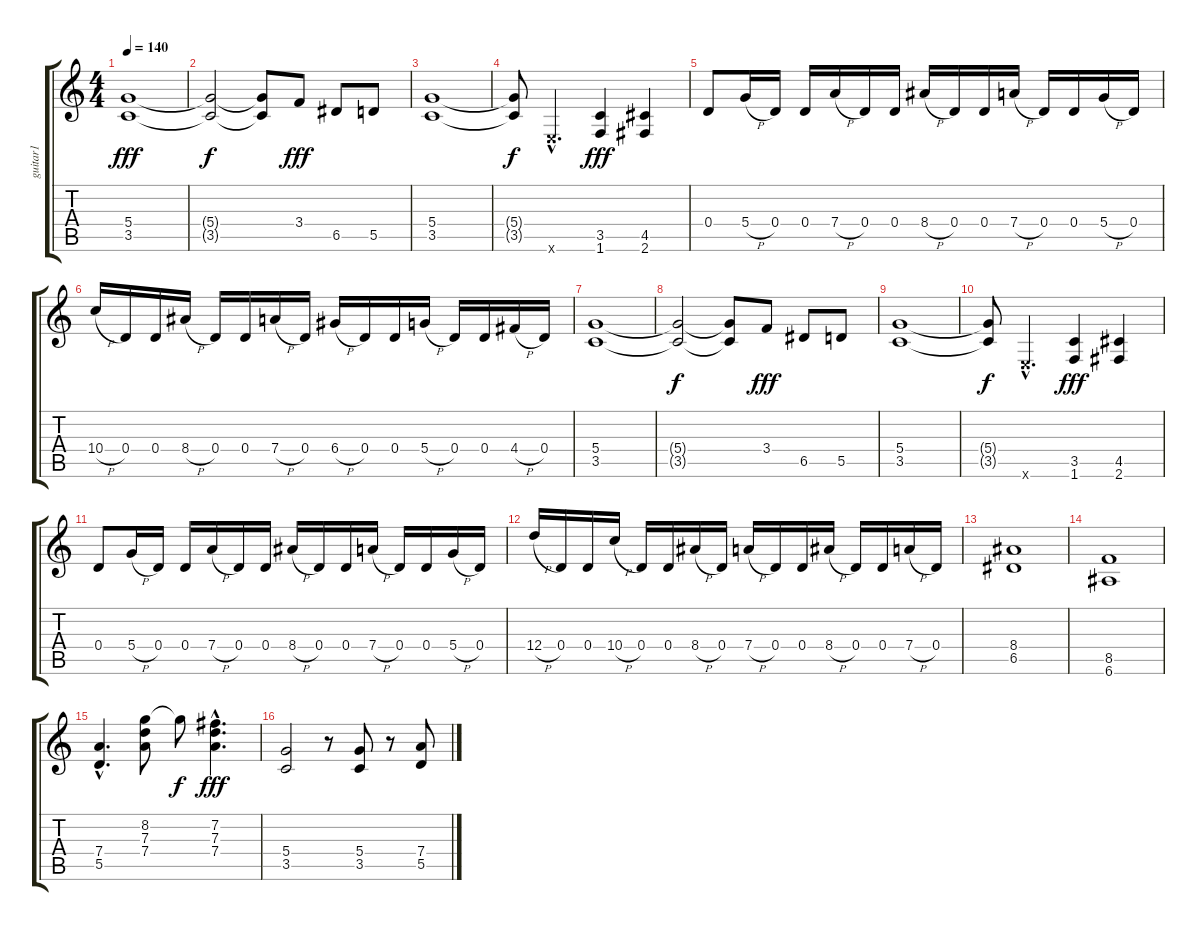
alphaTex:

\track ("guitar1" "guitar1") {instrument overdrivenguitar}
\staff {score tabs}
\tuning (E4 B3 G3 D3 A2 E2) {hide}
\ts (4 4)
\tempo 140
\clef g2
\ks c
(5.4 3.5).1{dy fff} |
(5.4{t} 3.5{t}).2{dy f} (5.4{t} 3.5{t}).8 3.4.8{dy fff} 6.5.8 5.5.8 |
(5.4 3.5).1 |
(5.4{t} 3.5{t}).8{dy f} 0.6{hac x}.4{d} (3.5 1.6).4{dy fff} (4.5 2.6).4 |
0.4.8 5.4{h}.16 0.4.16 0.4.16 7.4{h}.16 0.4.16 0.4.16 8.4{h}.16 0.4.16 0.4.16 7.4{h}.16 0.4.16 0.4.16 5.4{h}.16 0.4.16 |
10.4{h}.16 0.4.16 0.4.16 8.4{h}.16 0.4.16 0.4.16 7.4{h}.16 0.4.16 6.4{h}.16 0.4.16 0.4.16 5.4{h}.16 0.4.16 0.4.16 4.4{h}.16 0.4.16 |
(5.4 3.5).1 |
(5.4{t} 3.5{t}).2{dy f} (5.4{t} 3.5{t}).8 3.4.8{dy fff} 6.5.8 5.5.8 |
(5.4 3.5).1 |
(5.4{t} 3.5{t}).8{dy f} 0.6{hac x}.4{d} (3.5 1.6).4{dy fff} (4.5 2.6).4 |
0.4.8 5.4{h}.16 0.4.16 0.4.16 7.4{h}.16 0.4.16 0.4.16 8.4{h}.16 0.4.16 0.4.16 7.4{h}.16 0.4.16 0.4.16 5.4{h}.16 0.4.16 |
12.4{h}.16 0.4.16 0.4.16 10.4{h}.16 0.4.16 0.4.16 8.4{h}.16 0.4.16 7.4{h}.16 0.4.16 0.4.16 8.4{h}.16 0.4.16 0.4.16 7.4{h}.16 0.4.16 |
(8.4 6.5).1 |
(8.5 6.6).1 |
(7.4{hac} 5.5{hac}).4{d} (8.2 7.3 7.4).8 8.2{t}.8{dy f} (7.2{hac} 7.3{hac} 7.4{hac}).4{d dy fff} |
(5.4 3.5).2 r.8 (5.4 3.5).8 r.8 (7.4 5.5).8
